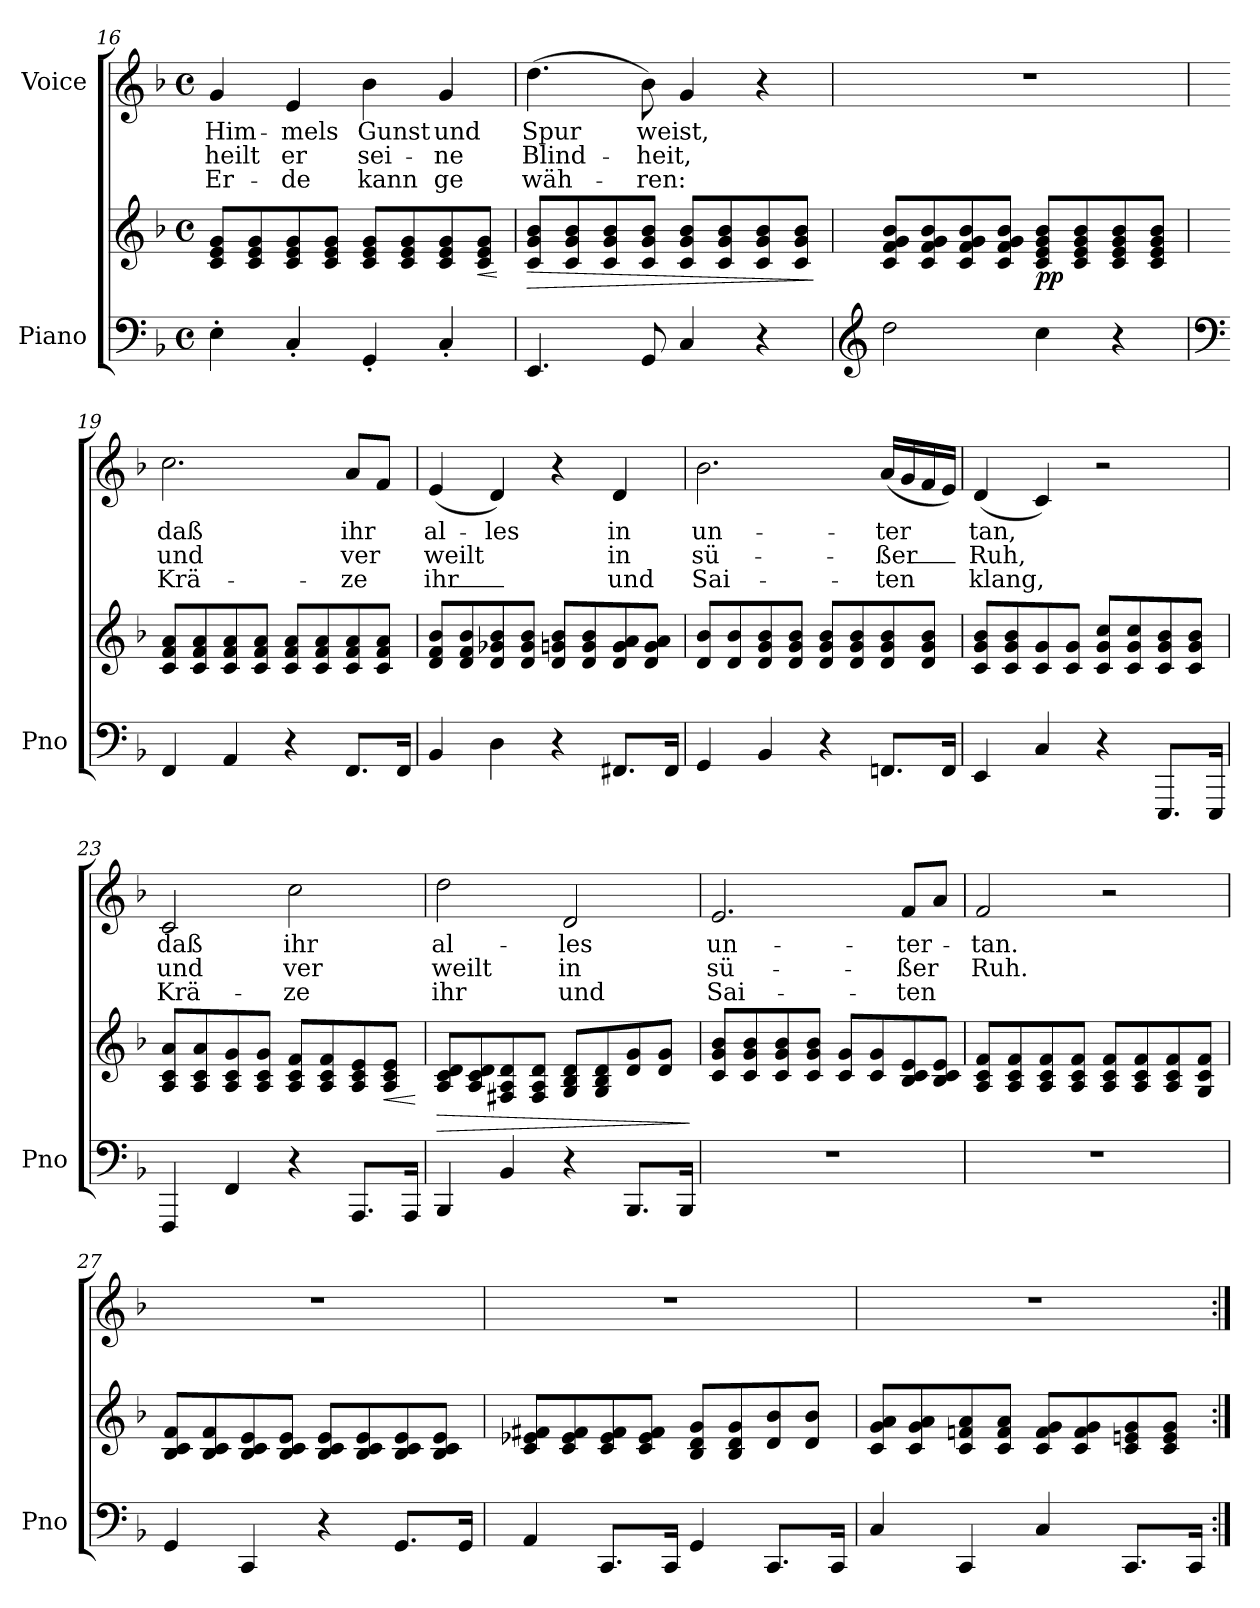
**kern	**kern	**dynam	**kern	**text	**text	**text
*part2	*part2	*part2	*part1	*part1	*part1	*part1
*staff3	*staff2	*staff2/3	*staff1	*staff1	*staff1	*staff1
*I"Piano	*	*	*I"Voice	*	*	*
*I'Pno	*	*	*	*	*	*
!!LO:LB:g=z
*clefF4	*clefG2	*	*clefG2	*	*	*
*k[b-]	*k[b-]	*	*k[b-]	*	*	*
*M4/4	*M4/4	*	*M4/4	*	*	*
*met(c)	*met(c)	*	*met(c)	*	*	*
=16	=16	=16	=16	=16	=16	=16
!	!	!	!	!LO:LY:b	!LO:LY:b	!LO:LY:b
4E'\	8c/ 8e/ 8g/L	.	4g/	Him-	heilt	Er-
.	8c/ 8e/ 8g/	.	.	.	.	.
!	!	!	!	!LO:LY:b	!LO:LY:b	!LO:LY:b
4C'/	8c/ 8e/ 8g/	.	4e/	-mels	er	-de
.	8c/ 8e/ 8g/J	.	.	.	.	.
!	!	!	!	!LO:LY:b	!LO:LY:b	!LO:LY:b
4GG'/	8c/ 8e/ 8g/L	.	4b-\	Gunst	sei-	kann
.	8c/ 8e/ 8g/	.	.	.	.	.
!	!	!	!	!LO:LY:b	!LO:LY:b	!LO:LY:b
4C'/	8c/ 8e/ 8g/	.	4g/	und	-ne	ge
!	!	!LO:HP:b	!	!	!	!
.	8c/ 8e/ 8g/J	<	.	.	.	.
.	.	[	.	.	.	.
=17	=17	=17	=17	=17	=17	=17
!	!	!LO:HP:b	!	!LO:LY:b	!LO:LY:b	!LO:LY:b
4.EE/	8c/ 8g/ 8b-/L	>	(>4.dd\	Spur	Blind-	wäh-
.	8c/ 8g/ 8b-/	.	.	.	.	.
.	8c/ 8g/ 8b-/	.	.	.	.	.
!	!	!	!	!LO:LY:b	!LO:LY:b	!LO:LY:b
8GG/	8c/ 8g/ 8b-/J	.	8b-\)	weist,	-heit,	-ren:
4C/	8c/ 8g/ 8b-/L	.	4g/	.	.	.
.	8c/ 8g/ 8b-/	.	.	.	.	.
4r	8c/ 8g/ 8b-/	.	4r	.	.	.
.	8c/ 8g/ 8b-/J	.	.	.	.	.
.	.	]	.	.	.	.
=18	=18	=18	=18	=18	=18	=18
*clefG2	*	*	*	*	*	*
2dd\	8c/ 8f/ 8g/ 8b-/L	.	1r	.	.	.
.	8c/ 8f/ 8g/ 8b-/	.	.	.	.	.
.	8c/ 8f/ 8g/ 8b-/	.	.	.	.	.
.	8c/ 8f/ 8g/ 8b-/J	.	.	.	.	.
!	!	!LO:DY:b	!	!	!	!
4cc\	8c/ 8e/ 8g/ 8b-/L	pp	.	.	.	.
.	8c/ 8e/ 8g/ 8b-/	.	.	.	.	.
4r	8c/ 8e/ 8g/ 8b-/	.	.	.	.	.
.	8c/ 8e/ 8g/ 8b-/J	.	.	.	.	.
!!LO:PB:g=z
=19	=19	=19	=19	=19	=19	=19
*clefF4	*	*	*	*	*	*
!	!	!	!	!LO:LY:b	!LO:LY:b	!LO:LY:b
4FF/	8c/ 8f/ 8a/L	.	2.cc\	daß	und	Krä-
.	8c/ 8f/ 8a/	.	.	.	.	.
4AA/	8c/ 8f/ 8a/	.	.	.	.	.
.	8c/ 8f/ 8a/J	.	.	.	.	.
4r	8c/ 8f/ 8a/L	.	.	.	.	.
.	8c/ 8f/ 8a/	.	.	.	.	.
!	!	!	!	!LO:LY:b	!LO:LY:b	!LO:LY:b
8.FF/L	8c/ 8f/ 8a/	.	8a/L	ihr	ver	-ze
.	8c/ 8f/ 8a/J	.	8f/J	.	.	.
16FF/Jk	.	.	.	.	.	.
=20	=20	=20	=20	=20	=20	=20
!	!	!	!	!LO:LY:b	!LO:LY:b	!LO:LY:b
4BB-/	8d/ 8f/ 8b-/L	.	(<4e/	al-	weilt	ihr_
.	8d/ 8f/ 8b-/	.	.	.	.	.
!	!	!	!	!LO:LY:b	!	!
4D\	8d/ 8g-X/ 8b-/	.	4d/)	-les	.	.
.	8d/ 8g-/ 8b-/J	.	.	.	.	.
4r	8d/ 8gn/ 8b-/L	.	4r	.	.	.
.	8d/ 8g/ 8b-/	.	.	.	.	.
!	!	!	!	!LO:LY:b	!LO:LY:b	!LO:LY:b
8.FF#X/L	8d/ 8g/ 8a/	.	4d/	in	in	und
.	8d/ 8g/ 8a/J	.	.	.	.	.
16FF#/Jk	.	.	.	.	.	.
=21	=21	=21	=21	=21	=21	=21
!	!	!	!	!LO:LY:b	!LO:LY:b	!LO:LY:b
4GG/	8d/ 8b-/L	.	2.b-\	un-	sü-	Sai-
.	8d/ 8b-/	.	.	.	.	.
4BB-/	8d/ 8g/ 8b-/	.	.	.	.	.
.	8d/ 8g/ 8b-/J	.	.	.	.	.
4r	8d/ 8g/ 8b-/L	.	.	.	.	.
.	8d/ 8g/ 8b-/	.	.	.	.	.
!	!	!	!	!LO:LY:b	!LO:LY:b	!LO:LY:b
8.FFn/L	8d/ 8g/ 8b-/	.	(<16a/LL	-ter	-ßer_	-ten
.	.	.	16g/	.	.	.
.	8d/ 8g/ 8b-/J	.	16f/	.	.	.
16FF/Jk	.	.	16e/JJ)	.	.	.
!!LO:LB:g=z
=22	=22	=22	=22	=22	=22	=22
!	!	!	!	!LO:LY:b	!LO:LY:b	!LO:LY:b
4EE/	8c/ 8g/ 8b-/L	.	(<4d/	tan,	Ruh,	klang,
.	8c/ 8g/ 8b-/	.	.	.	.	.
4C/	8c/ 8g/	.	4c/)	.	.	.
.	8c/ 8g/J	.	.	.	.	.
4r	8c/ 8g/ 8cc/L	.	2r	.	.	.
.	8c/ 8g/ 8cc/	.	.	.	.	.
8.EEE/L	8c/ 8g/ 8b-/	.	.	.	.	.
.	8c/ 8g/ 8b-/J	.	.	.	.	.
16EEE/Jk	.	.	.	.	.	.
=23	=23	=23	=23	=23	=23	=23
!	!	!	!	!LO:LY:b	!LO:LY:b	!LO:LY:b
4FFF/	8A/ 8c/ 8a/L	.	2c/	daß	und	Krä-
.	8A/ 8c/ 8a/	.	.	.	.	.
4FF/	8A/ 8c/ 8g/	.	.	.	.	.
.	8A/ 8c/ 8g/J	.	.	.	.	.
!	!	!	!	!LO:LY:b	!LO:LY:b	!LO:LY:b
4r	8A/ 8c/ 8f/L	.	2cc\	ihr	ver	-ze
.	8A/ 8c/ 8f/	.	.	.	.	.
8.AAA/L	8A/ 8c/ 8e/	.	.	.	.	.
!	!	!LO:HP:b	!	!	!	!
.	8A/ 8c/ 8e/J	<	.	.	.	.
16AAA/Jk	.	.	.	.	.	.
.	.	[	.	.	.	.
=24	=24	=24	=24	=24	=24	=24
!	!	!LO:HP:b	!	!LO:LY:b	!LO:LY:b	!LO:LY:b
4BBB-/	8A/ 8c/ 8d/L	>	2dd\	al-	weilt	ihr
.	8A/ 8c/ 8d/	.	.	.	.	.
4BB-/	8F#X/ 8A/ 8d/	.	.	.	.	.
.	8F#/ 8A/ 8d/J	.	.	.	.	.
!	!	!	!	!LO:LY:b	!LO:LY:b	!LO:LY:b
4r	8G/ 8B-/ 8d/L	.	2d/	-les	in	und
.	8G/ 8B-/ 8d/	.	.	.	.	.
8.BBB-/L	8d/ 8g/	.	.	.	.	.
.	8d/ 8g/J	.	.	.	.	.
16BBB-/Jk	.	.	.	.	.	.
.	.	]	.	.	.	.
!!LO:LB:g=z
=25	=25	=25	=25	=25	=25	=25
!	!	!	!	!LO:LY:b	!LO:LY:b	!LO:LY:b
1r	8c/ 8g/ 8b-/L	.	2.e/	un-	sü-	Sai-
.	8c/ 8g/ 8b-/	.	.	.	.	.
.	8c/ 8g/ 8b-/	.	.	.	.	.
.	8c/ 8g/ 8b-/J	.	.	.	.	.
.	8c/ 8g/L	.	.	.	.	.
.	8c/ 8g/	.	.	.	.	.
!	!	!	!	!LO:LY:b	!LO:LY:b	!LO:LY:b
.	8B-/ 8c/ 8e/	.	8f/L	-ter-	-ßer	-ten
.	8B-/ 8c/ 8e/J	.	8a/J	.	.	.
=26	=26	=26	=26	=26	=26	=26
!	!	!	!	!LO:LY:b	!LO:LY:b	!
1r	8A/ 8c/ 8f/L	.	2f/	-tan.	Ruh.	.
.	8A/ 8c/ 8f/	.	.	.	.	.
.	8A/ 8c/ 8f/	.	.	.	.	.
.	8A/ 8c/ 8f/J	.	.	.	.	.
.	8A/ 8c/ 8f/L	.	2r	.	.	.
.	8A/ 8c/ 8f/	.	.	.	.	.
.	8A/ 8c/ 8f/	.	.	.	.	.
.	8G/ 8c/ 8f/J	.	.	.	.	.
=27	=27	=27	=27	=27	=27	=27
4GG/	8B-/ 8c/ 8f/L	.	1r	.	.	.
.	8B-/ 8c/ 8f/	.	.	.	.	.
4CC/	8B-/ 8c/ 8e/	.	.	.	.	.
.	8B-/ 8c/ 8e/J	.	.	.	.	.
4r	8B-/ 8c/ 8e/L	.	.	.	.	.
.	8B-/ 8c/ 8e/	.	.	.	.	.
8.GG/L	8B-/ 8c/ 8e/	.	.	.	.	.
.	8B-/ 8c/ 8e/J	.	.	.	.	.
16GG/Jk	.	.	.	.	.	.
!!LO:PB:g=z
=28	=28	=28	=28	=28	=28	=28
4AA/	8c/ 8e-X/ 8f#X/L	.	1r	.	.	.
.	8c/ 8e-/ 8f#/	.	.	.	.	.
8.CC/L	8c/ 8e-/ 8f#/	.	.	.	.	.
.	8c/ 8e-/ 8f#/J	.	.	.	.	.
16CC/Jk	.	.	.	.	.	.
4GG/	8B-/ 8d/ 8g/L	.	.	.	.	.
.	8B-/ 8d/ 8g/	.	.	.	.	.
8.CC/L	8d/ 8b-/	.	.	.	.	.
.	8d/ 8b-/J	.	.	.	.	.
16CC/Jk	.	.	.	.	.	.
=29	=29	=29	=29	=29	=29	=29
4C/	8c/ 8g/ 8a/L	.	1r	.	.	.
.	8c/ 8g/ 8a/	.	.	.	.	.
4CC/	8c/ 8fn/ 8a/	.	.	.	.	.
.	8c/ 8f/ 8a/J	.	.	.	.	.
4C/	8c/ 8f/ 8g/L	.	.	.	.	.
.	8c/ 8f/ 8g/	.	.	.	.	.
8.CC/L	8c/ 8en/ 8g/	.	.	.	.	.
.	8c/ 8e/ 8g/J	.	.	.	.	.
16CC/Jk	.	.	.	.	.	.
=:|!	=:|!	=:|!	=:|!	=:|!	=:|!	=:|!
*-	*-	*-	*-	*-	*-	*-
